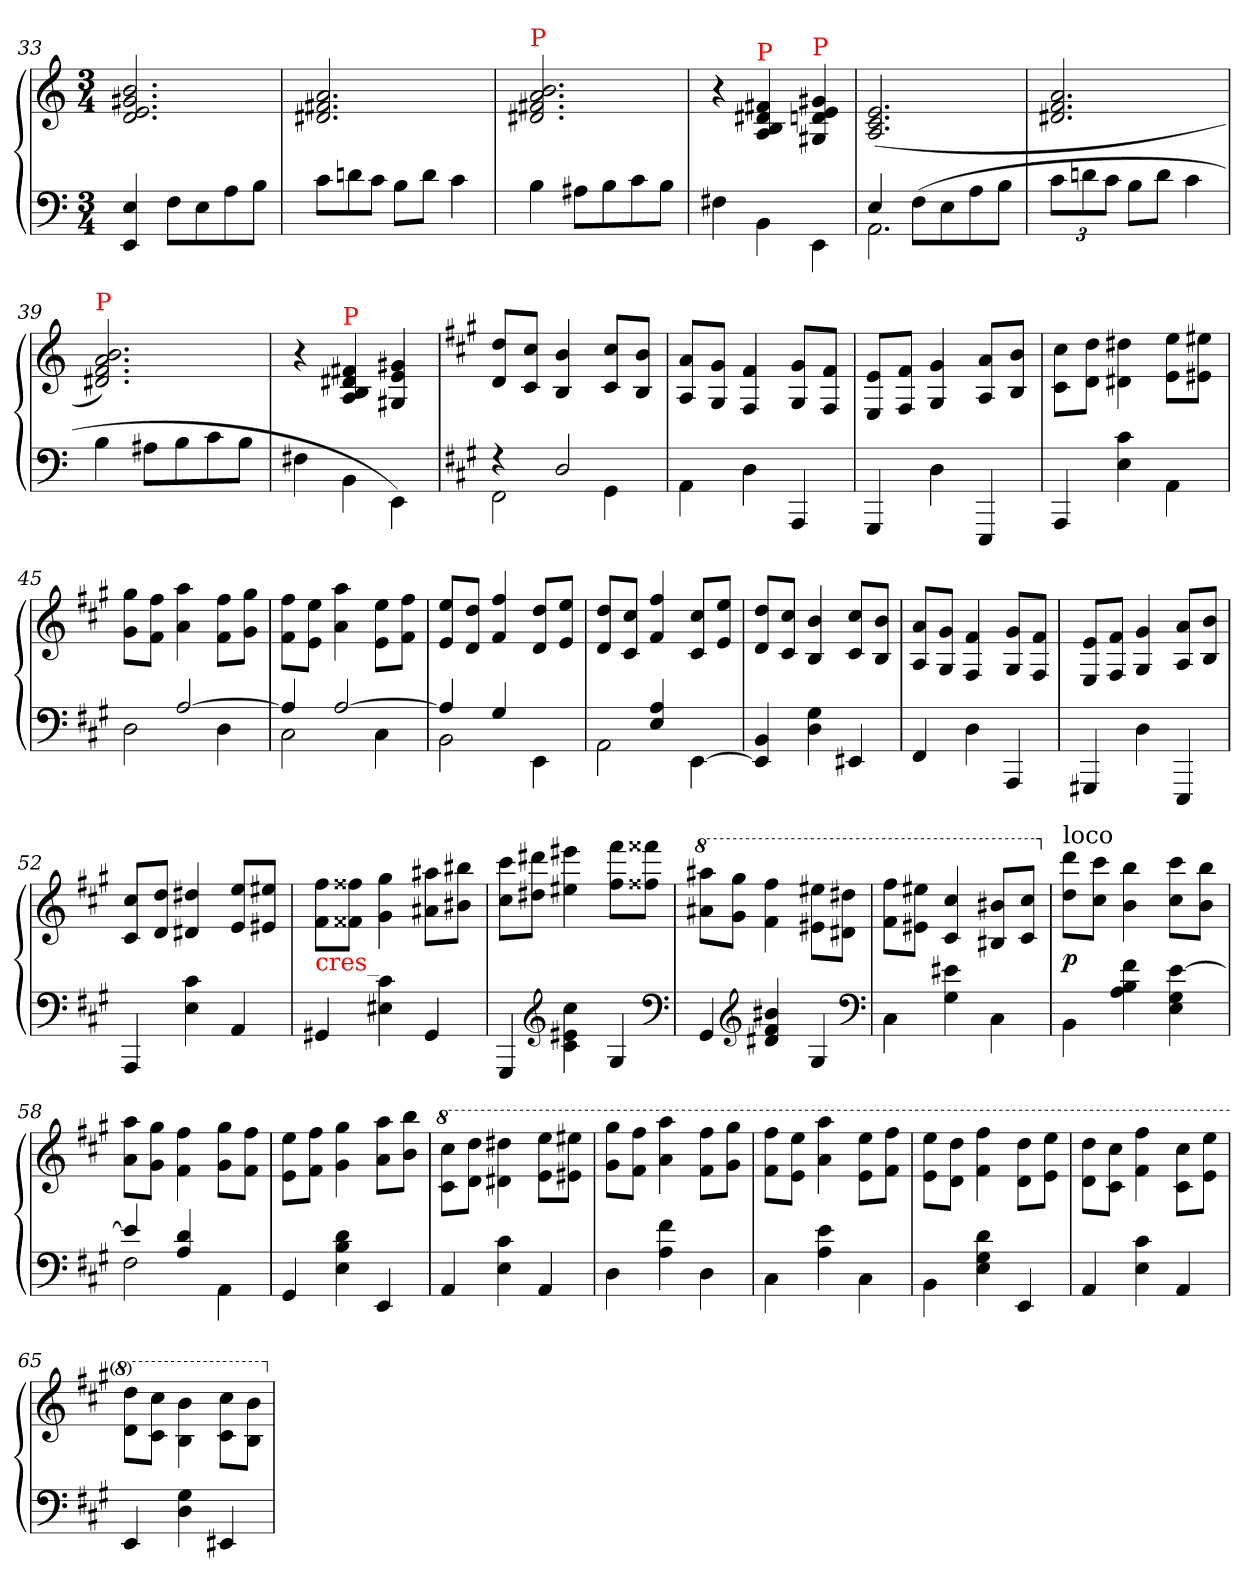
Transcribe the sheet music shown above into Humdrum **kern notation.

**kern	**kern	**dynam
*part1	*part1	*part1
*staff2	*staff1	*staff1/2
*clefF4	*clefG2	*
*k[]	*k[]	*
*M3/4	*M3/4	*
=33	=33	=33
4E 4EE	2.b/ 2.g#X/ 2.e/ 2.d/	.
8FL	.	.
8E	.	.
8A	.	.
8BJ	.	.
=34	=34	=34
*Xtuplet	*	*
12cL	2.a/ 2.f#X/ 2.d#X/	.
12dn	.	.
12cJ	.	.
8BL	.	.
8dJ	.	.
4c	.	.
=35	=35	=35
!	!LO:TX:a:color=red:t=P	!
4B	2.b/ 2.a/ 2.f#X/ 2.d#X/	.
8A#XL	.	.
8B	.	.
8c	.	.
8BJ	.	.
=36	=36	=36
4F#X\	4r	.
!	!LO:TX:a:color=red:t=P	!
4BB\	4f#/ 4d#X/ 4B/ 4A/	.
!	!LO:TX:a:color=red:t=P	!
4EE\	4g#X 4e 4dn 4G#X	.
=37	=37	=37
*^	*	*
4E	2.AA	(>2.e/ 2.c/ 2.A/	.
(>8F\L	.	.	.
8E	.	.	.
8A	.	.	.
8BJ	.	.	.
*v	*v	*	*
=38	=38	=38
*tuplet	*	*
*Xbrackettup	*	*
12cL	2.a/ 2.f/ 2.d#X/	.
12dn	.	.
12cJ	.	.
8BL	.	.
8dJ	.	.
4c	.	.
=39	=39	=39
!	!LO:TX:a:color=red:t=P	!
4B	2.b/ 2.a/ 2.f/ 2.d#X/)	.
8A#XL	.	.
8B	.	.
8c	.	.
8BJ	.	.
=40	=40	=40
4F#X\	4r	.
!	!LO:TX:a:color=red:t=P	!
4BB\	4f#/ 4d#X/ 4B/ 4A/	.
4EE\)	4g#X 4e 4G#	.
=41	=41	=41
*k[f#c#g#]	*k[f#c#g#]	*
*^	*	*
4rF	2FF#	8dd 8dL	.
.	.	8cc# 8c#J	.
2D	.	4b 4B	.
.	4GG#\	8cc# 8c#L	.
.	.	8b 8BJ	.
*v	*v	*	*
=42	=42	=42
4AA\	8a 8AL	.
.	8g# 8G#J	.
4D\	4f#/ 4F#/	.
4AAA/	8g#/ 8G#/L	.
.	8f#/ 8F#/J	.
=43	=43	=43
4GGG#/	8e/ 8E/L	.
.	8f#/ 8F#/J	.
4D\	4g#/ 4G#/	.
4EEE/	8a/ 8A/L	.
.	8b/ 8B/J	.
=44	=44	=44
4AAA	8cc#\ 8c#\L	.
.	8dd 8dJ	.
4c# 4E	4dd#X\ 4d#X\	.
4AA\	8ee\ 8e\L	.
.	8ee#X 8e#XJ	.
=45	=45	=45
*^	*	*
4ryy	2D	8gg#\ 8g#\L	.
.	.	8ff# 8f#J	.
[2A	.	4aa 4a	.
.	4D	8ff# 8f#L	.
.	.	8gg# 8g#J	.
=46	=46	=46	=46
4A]	2C#	8ff# 8f#L	.
.	.	8ee 8eJ	.
[2A	.	4aa 4a	.
.	4C#	8ee 8eL	.
.	.	8ff# 8f#J	.
=47	=47	=47	=47
4A]	2BB	8ee 8eL	.
.	.	8dd 8dJ	.
4G#	.	4ff#/ 4f#/	.
4ryy	4EE\	8dd 8dL	.
.	.	8ee 8eJ	.
=48	=48	=48	=48
4ryy	2AA	8dd 8dL	.
.	.	8cc# 8c#J	.
4A 4E	.	4ff#/ 4f#/	.
4ryy	[4EE\	8cc# 8c#L	.
.	.	8ee 8eJ	.
*v	*v	*	*
=49	=49	=49
4BB 4EE]	8dd 8dL	.
.	8cc# 8c#J	.
4G# 4D	4b 4B	.
4EE#X/	8cc# 8c#L	.
.	8b 8BJ	.
=50	=50	=50
4FF#	8a 8AL	.
.	8g# 8G#J	.
4D\	4f#/ 4F#/	.
4AAA/	8g#/ 8G#/L	.
.	8f#/ 8F#/J	.
=51	=51	=51
4GGG#X/	8e/ 8E/L	.
.	8f#/ 8F#/J	.
4D\	4g#/ 4G#/	.
4EEE/	8a/ 8A/L	.
.	8b/ 8B/J	.
=52	=52	=52
4AAA	8cc# 8c#L	.
.	8dd 8dJ	.
4c# 4E	4dd#X 4d#X	.
4AA	8ee 8eL	.
.	8ee#X 8e#XJ	.
=53	=53	=53
!	!LO:TX:b:color=red:t=cres_	!
4GG#X	8ff# 8f#L	.
.	8ff##X 8f##XJ	.
4c# 4E#X	4gg# 4g#	.
4GG#	8aa#X 8a#XL	.
.	8bb#X 8b#XJ	.
=54	=54	=54
4GGG#	8ccc# 8cc#L	.
.	8ddd#X 8dd#XJ	.
*clefG2	*	*
4cc#\ 4e#X\ 4c#\	4eee#X 4ee#X	.
4G#	8fff# 8ff#L	.
.	8fff##X 8ff##XJ	.
*clefF4	*	*
=55	=55	=55
*	*8va	*
4GG#	8aaa#X 8aa#XL	.
.	8ggg# 8gg#J	.
*clefG2	*	*
4b#X 4f# 4d#X	4fff# 4ff#	.
4G#	8eee#X\ 8ee#X\L	.
.	8ddd#\ 8dd#\J	.
*clefF4	*	*
=56	=56	=56
4C#\	8fff# 8ff#L	.
.	8eee#X 8ee#XJ	.
4e#X 4G#	4ccc# 4cc#	.
4C#\	8bb#X 8b#XL	.
.	8ccc# 8cc#J	.
=57	=57	=57
*	*X8va	*
!	!LO:TX:a:t=loco	!
4BB\	8ddd 8ddL	p
.	8ccc# 8cc#J	.
4f# 4B 4A	4bb 4b	.
[4e 4G# 4E	8ccc# 8cc#L	.
.	8bb 8bJ	.
=58	=58	=58
*^	*	*
4e]	2F#	8aa 8aL	.
.	.	8gg# 8g#J	.
4d 4A	.	4ff# 4f#	.
4ryy	4AA\	8gg# 8g#L	.
.	.	8ff# 8f#J	.
*v	*v	*	*
=59	=59	=59
4GG#/	8ee 8eL	.
.	8ff# 8f#J	.
4d 4B 4E	4gg# 4g#	.
4EE/	8aa 8aL	.
.	8bb 8bJ	.
=60	=60	=60
*	*8va	*
4AA	8ccc#\ 8cc#\L	.
.	8ddd\ 8dd\J	.
4c# 4E	4ddd#X\ 4dd#X\	.
4AA	8eee\ 8ee\L	.
.	8eee#X\ 8ee#X\J	.
=61	=61	=61
4D	8ggg# 8gg#L	.
.	8fff# 8ff#J	.
4f# 4A	4aaa 4aa	.
4D	8fff# 8ff#L	.
.	8ggg# 8gg#J	.
=62	=62	=62
4C#\	8fff# 8ff#L	.
.	8eee 8eeJ	.
4e 4A	4aaa 4aa	.
4C#\	8eee 8eeL	.
.	8fff# 8ff#J	.
=63	=63	=63
4BB\	8eee\ 8ee\L	.
.	8ddd\ 8dd\J	.
4d 4G# 4E	4fff# 4ff#	.
4EE	8ddd\ 8dd\L	.
.	8eee\ 8ee\J	.
=64	=64	=64
4AA	8ddd\ 8dd\L	.
.	8ccc#\ 8cc#\J	.
4c# 4E	4fff# 4ff#	.
4AA	8ccc#\ 8cc#\L	.
.	8eee\ 8ee\J	.
=65	=65	=65
4EE	8ddd\ 8dd\L	.
.	8ccc#\ 8cc#\J	.
4G# 4D	4bb\ 4b\	.
4EE#X	8ccc#\ 8cc#\L	.
.	8bb\ 8b\J	.
*	*X8va	*
=	=	=
*-	*-	*-
